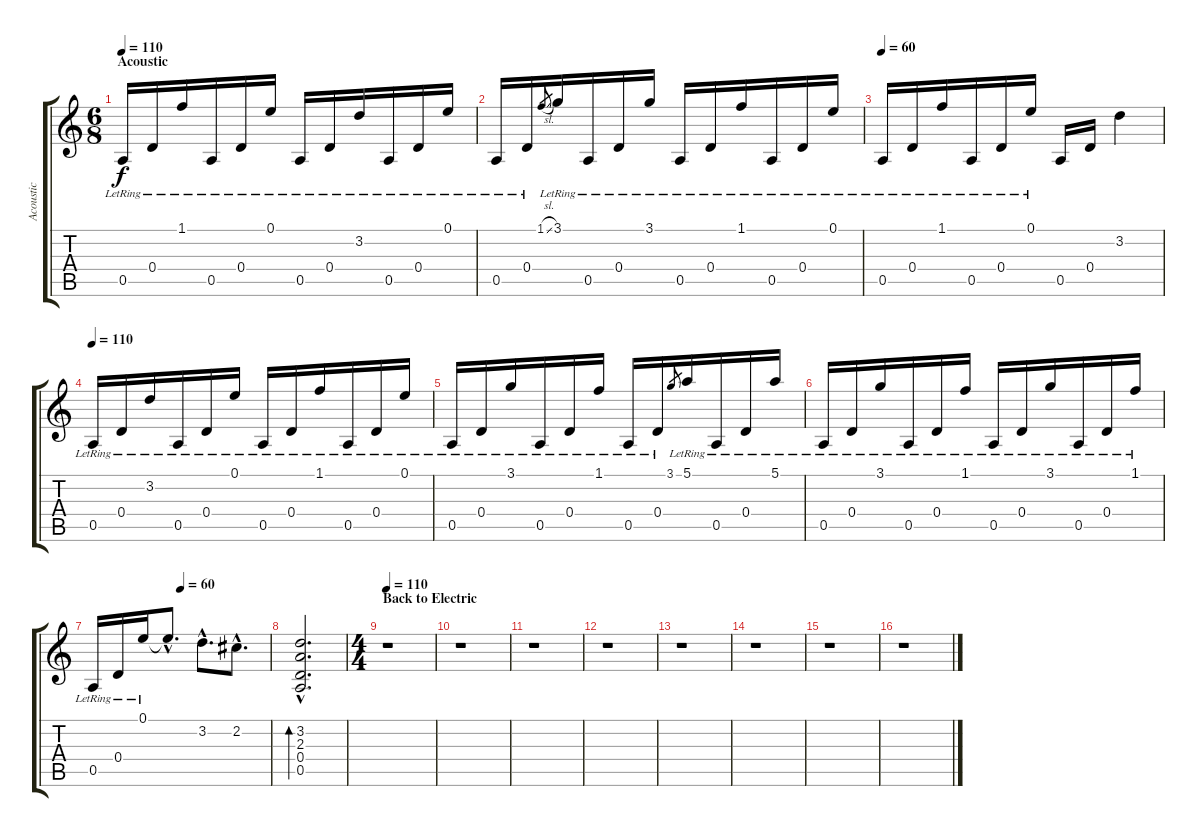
\track ("Acoustic" "Acoustic") {instrument acousticguitarnylon}
\staff {score tabs}
\tuning (E4 B3 G3 D3 A2 E2) {hide}
\ts (6 8)
\section ("" "Acoustic")
\tempo 110
\clef g2
\ks c
0.5{lr}.16{dy f} 0.4{lr}.16 1.1{lr}.16 0.5{lr}.16 0.4{lr}.16 0.1{lr}.16 0.5{lr}.16 0.4{lr}.16 3.2{lr}.16 0.5{lr}.16 0.4{lr}.16 0.1{lr}.16 |
0.5{lr}.16 0.4{lr}.16 1.1{sl}.8{gr} 3.1{lr}.16 0.5{lr}.16 0.4{lr}.16 3.1{lr}.16 0.5{lr}.16 0.4{lr}.16 1.1{lr}.16 0.5{lr}.16 0.4{lr}.16 0.1{lr}.16 |
\tempo 60
0.5{lr}.16 0.4{lr}.16 1.1{lr}.16 0.5{lr}.16 0.4{lr}.16 0.1{lr}.16 0.5.16 0.4.16 3.2.4 |
\tempo 110
0.5{lr}.16 0.4{lr}.16 3.2{lr}.16 0.5{lr}.16 0.4{lr}.16 0.1{lr}.16 0.5{lr}.16 0.4{lr}.16 1.1{lr}.16 0.5{lr}.16 0.4{lr}.16 0.1{lr}.16 |
0.5{lr}.16 0.4{lr}.16 3.1{lr}.16 0.5{lr}.16 0.4{lr}.16 1.1{lr}.16 0.5{lr}.16 0.4{lr}.16 3.1.8{gr} 5.1{lr}.16 0.5{lr}.16 0.4{lr}.16 5.1{lr}.16 |
0.5{lr}.16 0.4{lr}.16 3.1{lr}.16 0.5{lr}.16 0.4{lr}.16 1.1{lr}.16 0.5{lr}.16 0.4{lr}.16 3.1{lr}.16 0.5{lr}.16 0.4{lr}.16 1.1{lr}.16 |
\tempo (60 0.5)
0.5{lr}.16 0.4{lr}.16 0.1{lr}.16 0.1{hac t}.8{d} 3.2{hac}.8{d} 2.2{hac}.8{d} |
(3.2{hac} 2.3{hac} 0.4{hac} 0.5{hac}).2{d bd 120} |
\ts (4 4)
\section ("" "Back to Electric")
\tempo 110
r.1 |
r.1 |
r.1 |
r.1 |
r.1 |
r.1 |
r.1 |
r.1
